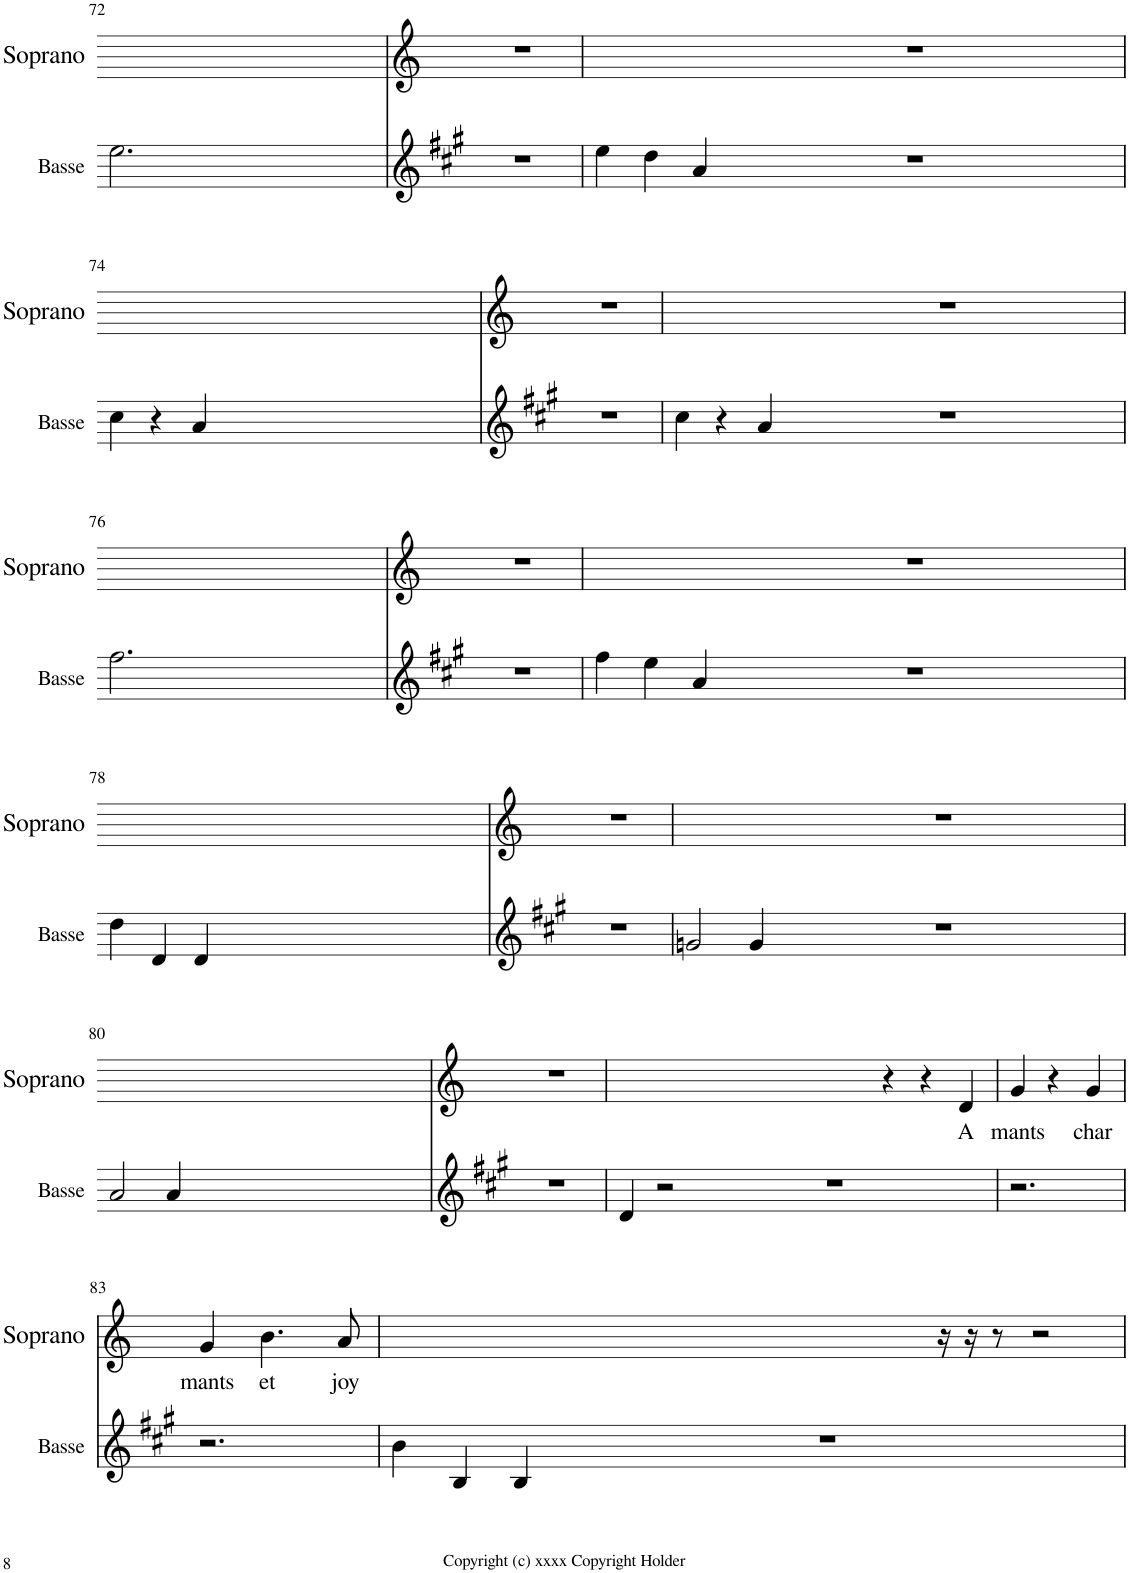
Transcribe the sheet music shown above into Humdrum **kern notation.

**kern	**kern	**text
*part2	*part1	*part1
*staff2	*staff1	*staff1
*I"Basse	*I"Soprano	*
*I'Basse	*I'Soprano	*
!!LO:PB:g=z
*clefG2	*clefG2	*
*k[f#c#g#]	*k[]	*
*M3/4	*M3/4	*
=72	=72	=72
2.ee\	2.r	.
1.ryy	0ryy	.
2.r	.	.
.	4ryy	.
=73	=73	=73
4ee\	2.r	.
4dd\	.	.
4a/	.	.
1.ryy	0ryy	.
2.r	.	.
.	4ryy	.
!!LO:LB:g=z
=74	=74	=74
4cc#\	2.r	.
4r	.	.
4a/	.	.
1.ryy	0ryy	.
2.r	.	.
.	4ryy	.
=75	=75	=75
4cc#\	2.r	.
4r	.	.
4a/	.	.
1.ryy	0ryy	.
2.r	.	.
.	4ryy	.
!!LO:LB:g=z
=76	=76	=76
2.ff#\	2.r	.
1.ryy	0ryy	.
2.r	.	.
.	4ryy	.
=77	=77	=77
4ff#\	2.r	.
4ee\	.	.
4a/	.	.
1.ryy	0ryy	.
2.r	.	.
.	4ryy	.
!!LO:LB:g=z
=78	=78	=78
4dd\	2.r	.
4d/	.	.
4d/	.	.
1.ryy	0ryy	.
2.r	.	.
.	4ryy	.
=79	=79	=79
2gn/	2.r	.
4g/	.	.
1.ryy	0ryy	.
2.r	.	.
.	4ryy	.
!!LO:LB:g=z
=80	=80	=80
2a/	2.r	.
4a/	.	.
1.ryy	0ryy	.
2.r	.	.
.	4ryy	.
=81	=81	=81
4d/	4r	.
2r	4r	.
!	!	!LO:LY:b
.	4d/	A
1.ryy	0ryy	.
2.r	.	.
.	4ryy	.
=82	=82	=82
!	!	!LO:LY:b
2.r	4g/	mants
.	4r	.
!	!	!LO:LY:b
.	4g/	char
!!LO:LB:g=z
=83	=83	=83
!	!	!LO:LY:b
2.r	4g/	mants
!	!	!LO:LY:b
.	4.b\	et
!	!	!LO:LY:b
.	8a/	joy
=84	=84	=84
4b\	16r	.
.	16r	.
.	8r	.
4B/	2r	.
4B/	.	.
1.ryy	0ryy	.
2.r	.	.
.	4ryy	.
=	=	=
*-	*-	*-
